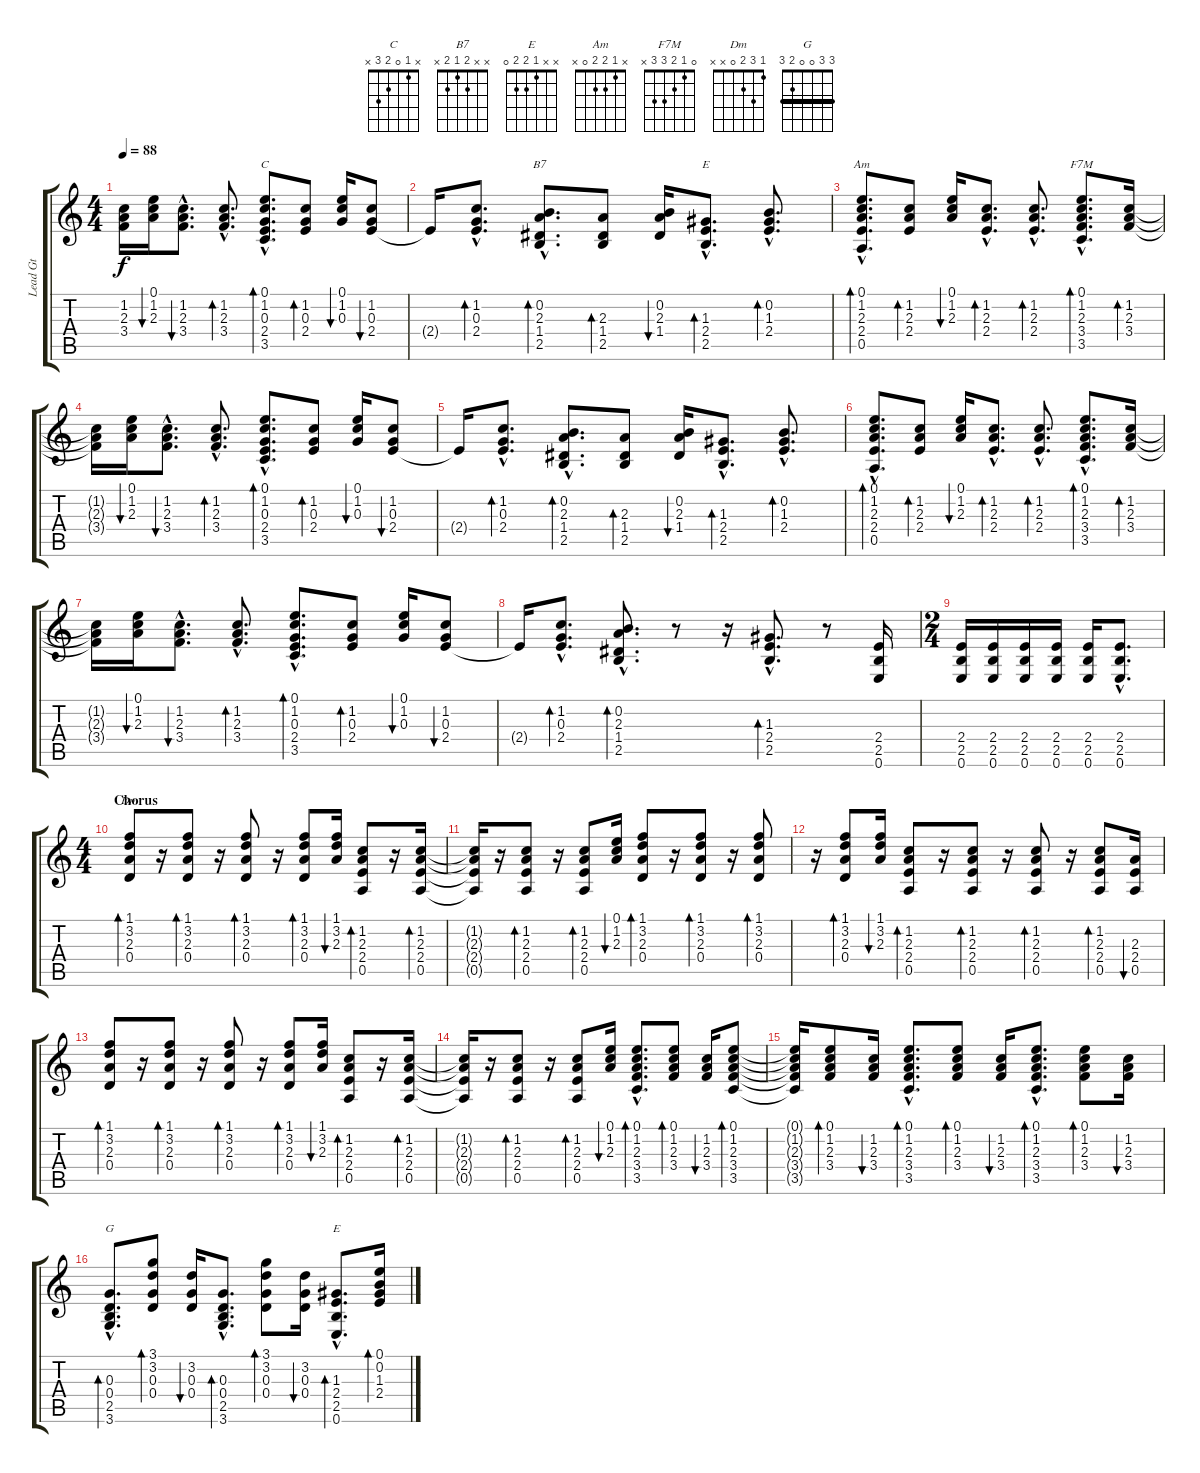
\track ("Lead Gt" "Lead Gt") {instrument acousticguitarsteel}
\staff {score tabs}
\tuning (E4 B3 G3 D3 A2 E2) {hide}
\chord ("C" x 1 0 2 3 x)
\chord ("B7" x x 2 1 2 x)
\chord ("E" x x 1 2 2 x)
\chord ("Am" x 1 2 2 0 x)
\chord ("F7M" 0 1 2 3 3 x)
\chord ("Dm" 1 3 2 0 x x)
\chord ("G" 3 3 0 0 2 3) {barre 3}
\chord ("E" x x 1 2 2 0)
\ts (4 4)
\tempo 88
\clef g2
\ks c
(1.2{t} 2.3{t} 3.4{t}).16{dy f} (0.1 1.2 2.3).16{bu 60} (1.2{hac} 2.3{hac} 3.4{hac}).8{d bu 60} (1.2{hac} 2.3{hac} 3.4{hac}).8{d bd 60} (0.1{hac} 1.2{hac} 0.3{hac} 2.4{hac} 3.5{hac}).8{d bd 60 ch "C"} (1.2 0.3 2.4).8{bd 60} (0.1 1.2 0.3).16{bu 60} (1.2 0.3 2.4).8{bu 60} |
2.4{t}.16 (1.2{hac} 0.3{hac} 2.4{hac}).8{d bd 60} (0.2{hac} 2.3{hac} 1.4{hac} 2.5{hac}).8{d bd 60 ch "B7"} (2.3 1.4 2.5).8{bd 60} (0.2 2.3 1.4).16{bu 60} (1.3{hac} 2.4{hac} 2.5{hac}).8{d bd 60 ch "E"} (0.2{hac} 1.3{hac} 2.4{hac}).8{d bd 60} |
(0.1{hac} 1.2{hac} 2.3{hac} 2.4{hac} 0.5{hac}).8{d bd 60 ch "Am" volume 14} (1.2 2.3 2.4).8{bd 60} (0.1 1.2 2.3).16{bu 60} (1.2{hac} 2.3{hac} 2.4{hac}).8{d bd 60} (1.2{hac} 2.3{hac} 2.4{hac}).8{d bd 60} (0.1{hac} 1.2{hac} 2.3{hac} 3.4{hac} 3.5{hac}).8{d bd 60 ch "F7M"} (1.2 2.3 3.4).16{bd 60} |
(1.2{t} 2.3{t} 3.4{t}).16 (0.1 1.2 2.3).16{bu 60} (1.2{hac} 2.3{hac} 3.4{hac}).8{d bu 60} (1.2{hac} 2.3{hac} 3.4{hac}).8{d bd 60} (0.1{hac} 1.2{hac} 0.3{hac} 2.4{hac} 3.5{hac}).8{d bd 60} (1.2 0.3 2.4).8{bd 60} (0.1 1.2 0.3).16{bu 60} (1.2 0.3 2.4).8{bu 60} |
2.4{t}.16 (1.2{hac} 0.3{hac} 2.4{hac}).8{d bd 60} (0.2{hac} 2.3{hac} 1.4{hac} 2.5{hac}).8{d bd 60} (2.3 1.4 2.5).8{bd 60} (0.2 2.3 1.4).16{bu 60} (1.3{hac} 2.4{hac} 2.5{hac}).8{d bd 60} (0.2{hac} 1.3{hac} 2.4{hac}).8{d bd 60} |
(0.1{hac} 1.2{hac} 2.3{hac} 2.4{hac} 0.5{hac}).8{d bd 60 volume 14} (1.2 2.3 2.4).8{bd 60} (0.1 1.2 2.3).16{bu 60} (1.2{hac} 2.3{hac} 2.4{hac}).8{d bd 60} (1.2{hac} 2.3{hac} 2.4{hac}).8{d bd 60} (0.1{hac} 1.2{hac} 2.3{hac} 3.4{hac} 3.5{hac}).8{d bd 60} (1.2 2.3 3.4).16{bd 60} |
(1.2{t} 2.3{t} 3.4{t}).16 (0.1 1.2 2.3).16{bu 60} (1.2{hac} 2.3{hac} 3.4{hac}).8{d bu 60} (1.2{hac} 2.3{hac} 3.4{hac}).8{d bd 60} (0.1{hac} 1.2{hac} 0.3{hac} 2.4{hac} 3.5{hac}).8{d bd 60} (1.2 0.3 2.4).8{bd 60} (0.1 1.2 0.3).16{bu 60} (1.2 0.3 2.4).8{bu 60} |
2.4{t}.16 (1.2{hac} 0.3{hac} 2.4{hac}).8{d bd 60} (0.2{hac} 2.3{hac} 1.4{hac} 2.5{hac}).8{d bd 60} r.8 r.16 (1.3{hac} 2.4{hac} 2.5{hac}).8{d bd 60} r.8 (2.4 2.5 0.6).16 |
\ts (2 4)
(2.4 2.5 0.6).16 (2.4 2.5 0.6).16 (2.4 2.5 0.6).16 (2.4 2.5 0.6).16 (2.4 2.5 0.6).16 (2.4{hac} 2.5{hac} 0.6{hac}).8{d} |
\ts (4 4)
\section ("" "Chorus")
(1.1 3.2 2.3 0.4).8{bd 60 ch "Dm" volume 12} r.16 (1.1 3.2 2.3 0.4).8{bd 60} r.16 (1.1 3.2 2.3 0.4).8{bd 60} r.16 (1.1 3.2 2.3 0.4).8{bd 60} (1.1 3.2 2.3).16{bu 60} (1.2 2.3 2.4 0.5).8{bd 60} r.16 (1.2 2.3 2.4 0.5).16{bd 60} |
(1.2{t} 2.3{t} 2.4{t} 0.5{t}).16 r.16 (1.2 2.3 2.4 0.5).8{bd 60} r.16 (1.2 2.3 2.4 0.5).8{bd 60} (0.1 1.2 2.3).16{bu 60} (1.1 3.2 2.3 0.4).8{bd 60} r.16 (1.1 3.2 2.3 0.4).8{bd 60} r.16 (1.1 3.2 2.3 0.4).8{bd 60} |
r.16 (1.1 3.2 2.3 0.4).8{bd 60} (1.1 3.2 2.3).16{bu 60} (1.2 2.3 2.4 0.5).8{bd 60} r.16 (1.2 2.3 2.4 0.5).8{bd 60} r.16 (1.2 2.3 2.4 0.5).8{bd 60} r.16 (1.2 2.3 2.4 0.5).8{bd 60} (2.3 2.4 0.5).16{bu 60} |
(1.1 3.2 2.3 0.4).8{bd 60 volume 12} r.16 (1.1 3.2 2.3 0.4).8{bd 60} r.16 (1.1 3.2 2.3 0.4).8{bd 60} r.16 (1.1 3.2 2.3 0.4).8{bd 60} (1.1 3.2 2.3).16{bu 60} (1.2 2.3 2.4 0.5).8{bd 60} r.16 (1.2 2.3 2.4 0.5).16{bd 60} |
(1.2{t} 2.3{t} 2.4{t} 0.5{t}).16 r.16 (1.2 2.3 2.4 0.5).8{bd 60} r.16 (1.2 2.3 2.4 0.5).8{bd 60} (0.1 1.2 2.3).16{bu 60} (0.1{hac} 1.2{hac} 2.3{hac} 3.4{hac} 3.5{hac}).8{d bd 60 volume 14} (0.1 1.2 2.3 3.4).8{bd 60} (1.2 2.3 3.4).16{bu 60} (0.1 1.2 2.3 3.4 3.5).8{bd 60} |
(0.1{t} 1.2{t} 2.3{t} 3.4{t} 3.5{t}).16 (0.1 1.2 2.3 3.4).8{bd 60} (1.2 2.3 3.4).16{bu 60} (0.1{hac} 1.2{hac} 2.3{hac} 3.4{hac} 3.5{hac}).8{d bd 60} (0.1 1.2 2.3 3.4).8{bd 60} (1.2 2.3 3.4).16{bu 60} (0.1{hac} 1.2{hac} 2.3{hac} 3.4{hac} 3.5{hac}).8{d bd 60} (0.1 1.2 2.3 3.4).8{bd 60} (1.2 2.3 3.4).16{bu 60} |
(0.3{hac} 0.4{hac} 2.5{hac} 3.6{hac}).8{d bd 60 ch "G"} (3.1 3.2 0.3 0.4).8{bd 60} (3.2 0.3 0.4).16{bu 60} (0.3{hac} 0.4{hac} 2.5{hac} 3.6{hac}).8{d bd 60} (3.1 3.2 0.3 0.4).8{bd 60} (3.2 0.3 0.4).16{bu 60} (1.3{hac} 2.4{hac} 2.5{hac} 0.6{hac}).8{d bd 60 ch "E"} (0.1 0.2 1.3 2.4).16{bd 60}
